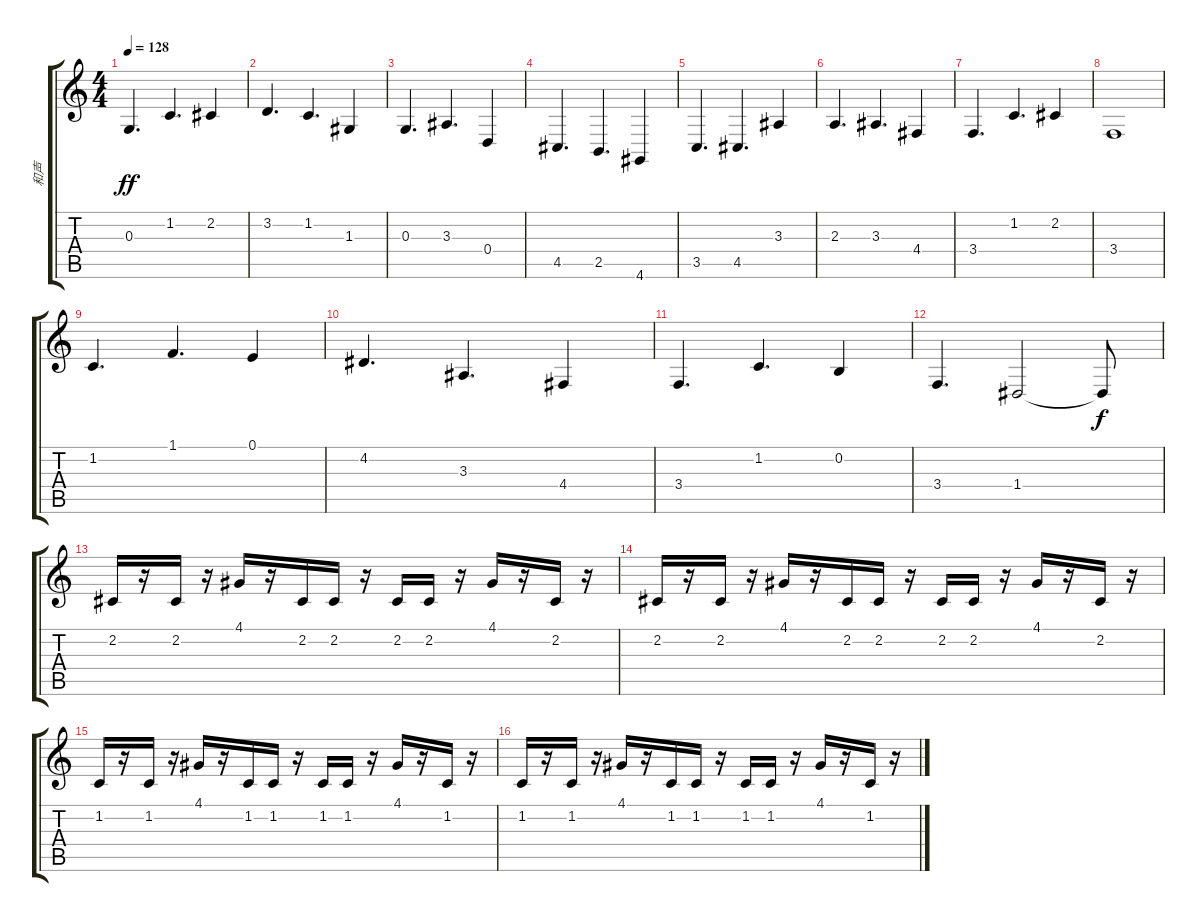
\track ("和声" "和声") {instrument brasssection}
\staff {score tabs}
\tuning (E4 B3 G3 D3 A2 E2) {hide}
\ts (4 4)
\tempo 128
\clef g2
\ks c
0.3.4{d dy ff} 1.2.4{d} 2.2.4 |
3.2.4{d} 1.2.4{d} 1.3.4 |
0.3.4{d} 3.3.4{d} 0.4.4 |
4.5.4{d} 2.5.4{d} 4.6.4 |
3.5.4{d} 4.5.4{d} 3.3.4 |
2.3.4{d} 3.3.4{d} 4.4.4 |
3.4.4{d} 1.2.4{d} 2.2.4 |
3.4.1 |
1.2.4{d} 1.1.4{d} 0.1.4 |
4.2.4{d} 3.3.4{d} 4.4.4 |
3.4.4{d} 1.2.4{d} 0.2.4 |
3.4.4{d} 1.4.2 1.4{t}.8{dy f} |
2.2.16{instrument xylophone} r.16 2.2.16 r.16 4.1.16 r.16 2.2.16 2.2.16 r.16 2.2.16 2.2.16 r.16 4.1.16 r.16 2.2.16 r.16 |
2.2.16 r.16 2.2.16 r.16 4.1.16 r.16 2.2.16 2.2.16 r.16 2.2.16 2.2.16 r.16 4.1.16 r.16 2.2.16 r.16 |
1.2.16 r.16 1.2.16 r.16 4.1.16 r.16 1.2.16 1.2.16 r.16 1.2.16 1.2.16 r.16 4.1.16 r.16 1.2.16 r.16 |
1.2.16 r.16 1.2.16 r.16 4.1.16 r.16 1.2.16 1.2.16 r.16 1.2.16 1.2.16 r.16 4.1.16 r.16 1.2.16 r.16
